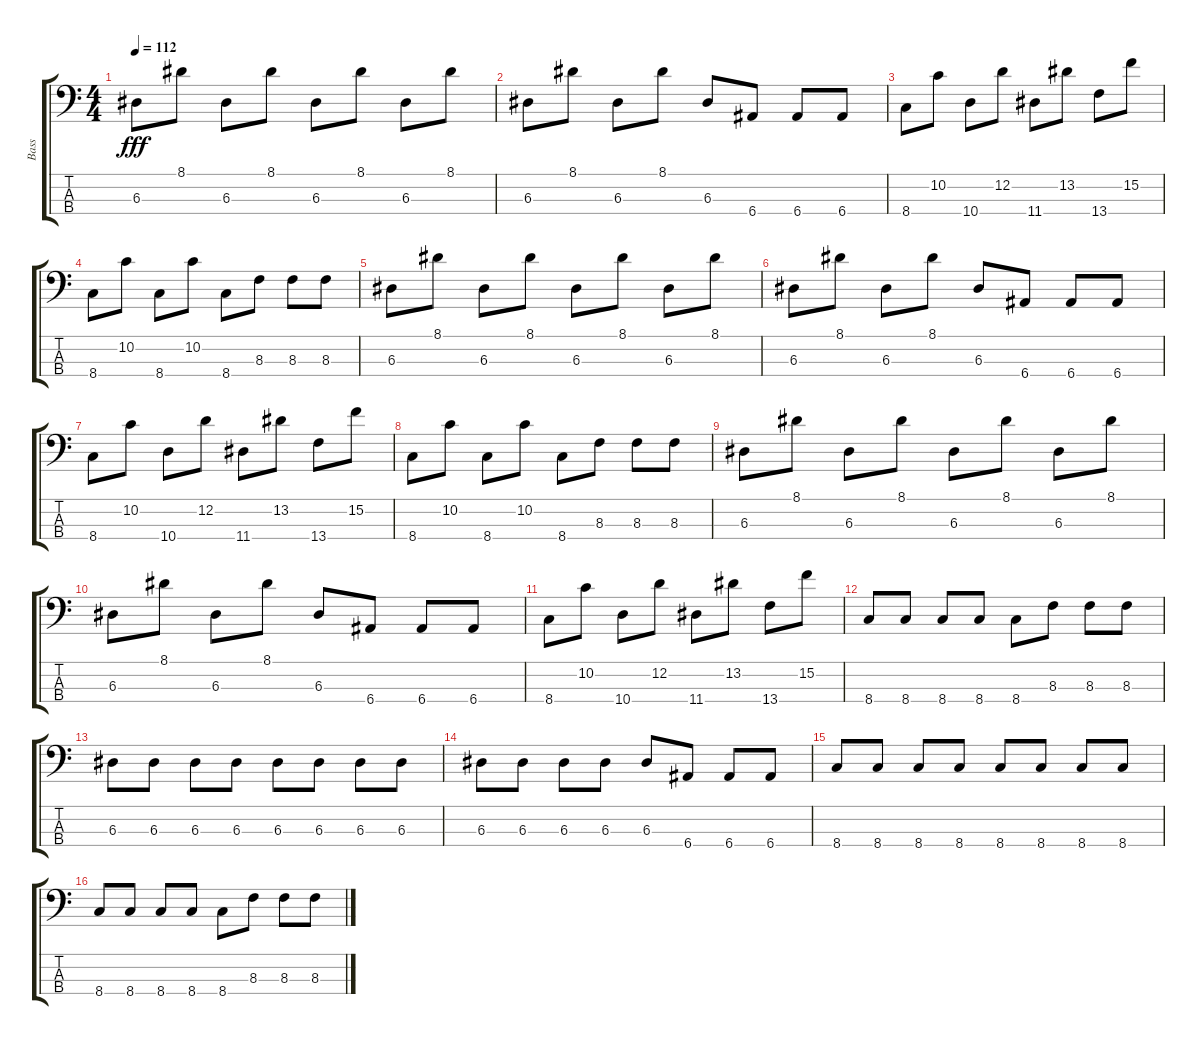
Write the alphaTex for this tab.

\track ("Bass" "Bass") {instrument electricbasspick}
\staff {score tabs}
\tuning (G2 D2 A1 E1) {hide}
\ts (4 4)
\tempo 112
\clef f4
\ks c
6.3.8{dy fff} 8.1.8 6.3.8 8.1.8 6.3.8 8.1.8 6.3.8 8.1.8 |
6.3.8 8.1.8 6.3.8 8.1.8 6.3.8 6.4.8 6.4.8 6.4.8 |
8.4.8 10.2.8 10.4.8 12.2.8 11.4.8 13.2.8 13.4.8 15.2.8 |
8.4.8 10.2.8 8.4.8 10.2.8 8.4.8 8.3.8 8.3.8 8.3.8 |
6.3.8 8.1.8 6.3.8 8.1.8 6.3.8 8.1.8 6.3.8 8.1.8 |
6.3.8 8.1.8 6.3.8 8.1.8 6.3.8 6.4.8 6.4.8 6.4.8 |
8.4.8 10.2.8 10.4.8 12.2.8 11.4.8 13.2.8 13.4.8 15.2.8 |
8.4.8 10.2.8 8.4.8 10.2.8 8.4.8 8.3.8 8.3.8 8.3.8 |
6.3.8 8.1.8 6.3.8 8.1.8 6.3.8 8.1.8 6.3.8 8.1.8 |
6.3.8 8.1.8 6.3.8 8.1.8 6.3.8 6.4.8 6.4.8 6.4.8 |
8.4.8 10.2.8 10.4.8 12.2.8 11.4.8 13.2.8 13.4.8 15.2.8 |
8.4.8 8.4.8 8.4.8 8.4.8 8.4.8 8.3.8 8.3.8 8.3.8 |
6.3.8 6.3.8 6.3.8 6.3.8 6.3.8 6.3.8 6.3.8 6.3.8 |
6.3.8 6.3.8 6.3.8 6.3.8 6.3.8 6.4.8 6.4.8 6.4.8 |
8.4.8 8.4.8 8.4.8 8.4.8 8.4.8 8.4.8 8.4.8 8.4.8 |
8.4.8 8.4.8 8.4.8 8.4.8 8.4.8 8.3.8 8.3.8 8.3.8
